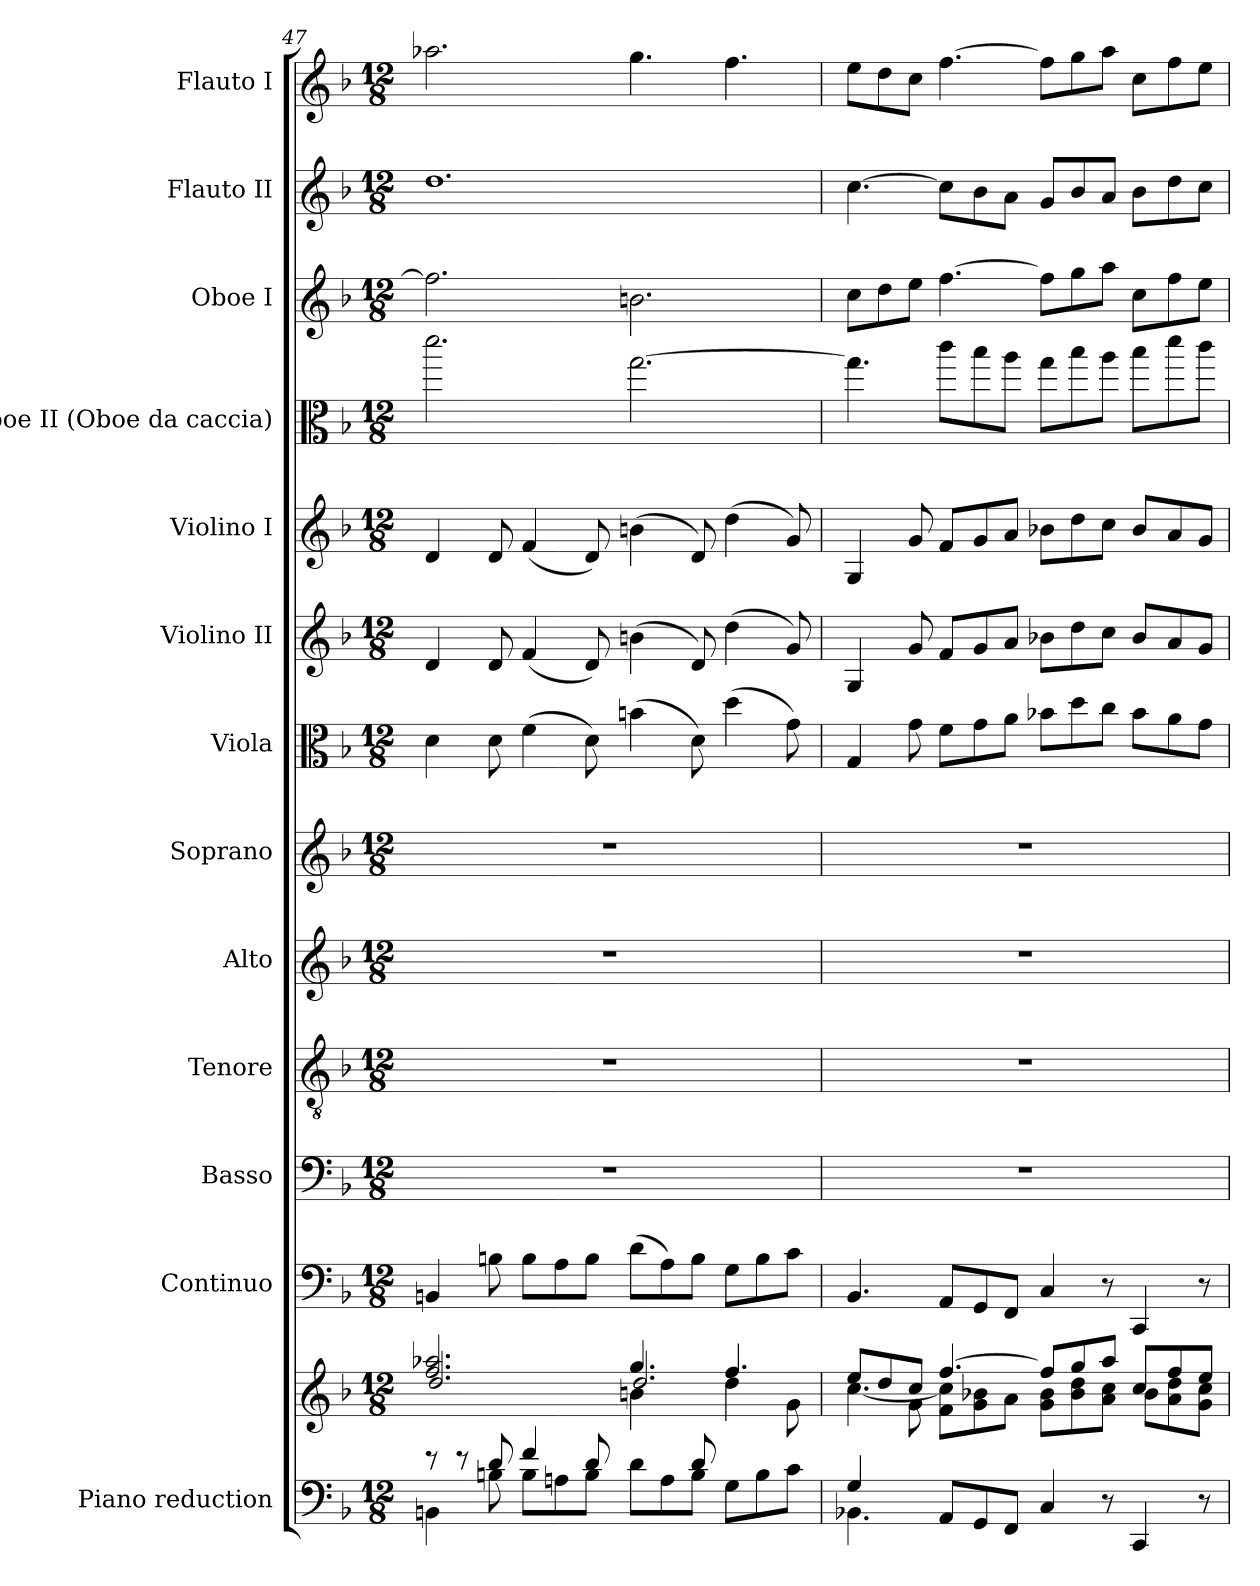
**kern	**kern	**kern	**kern	**kern	**kern	**kern	**kern	**kern	**kern	**kern	**kern	**kern	**kern
*part13	*part13	*part12	*part11	*part10	*part9	*part8	*part7	*part6	*part5	*part4	*part3	*part2	*part1
*staff14	*staff13	*staff12	*staff11	*staff10	*staff9	*staff8	*staff7	*staff6	*staff5	*staff4	*staff3	*staff2	*staff1
*I"Piano reduction	*	*I"Continuo	*I"Basso	*I"Tenore	*I"Alto	*I"Soprano	*I"Viola	*I"Violino II	*I"Violino I	*I"Oboe II (Oboe da caccia)	*I"Oboe I	*I"Flauto II	*I"Flauto I
*I'Pno	*	*	*	*	*	*	*I'Vla	*I'Vln	*I'Vln	*	*I'Ob	*I'Fl	*I'Fl
!!LO:PB:g=z
*clefF4	*clefG2	*clefF4	*clefF4	*clefGv2	*clefG2	*clefG2	*clefC3	*clefG2	*clefG2	*clefC3	*clefG2	*clefG2	*clefG2
*	*	*	*	*	*	*	*	*	*	*ITrd12c21	*	*	*
*k[b-]	*k[b-]	*k[b-]	*k[b-]	*k[b-]	*k[b-]	*k[b-]	*k[b-]	*k[b-]	*k[b-]	*k[b-]	*k[b-]	*k[b-]	*k[b-]
*M12/8	*M12/8	*M12/8	*M12/8	*M12/8	*M12/8	*M12/8	*M12/8	*M12/8	*M12/8	*M12/8	*M12/8	*M12/8	*M12/8
=47	=47	=47	=47	=47	=47	=47	=47	=47	=47	=47	=47	=47	=47
*^	*^	*	*	*	*	*	*	*	*	*	*	*	*
*	*	*	*^	*	*	*	*	*	*	*	*	*	*	*	*
8r	4BBn\	2.ff/ 2.aa-X/	2.dd/	2.ryy	4BBn/	1.r	1.r	1.r	1.r	4d\	4d/	4d/	2.dd\	2.ff\]	1.dd	2.aa-X\
8r	.	.	.	.	.	.	.	.	.	.	.	.	.	.	.	.
8d/	8Bn\	.	.	.	8Bn\	.	.	.	.	8d\	8d/	8d/	.	.	.	.
4f/	8B\L	.	.	.	8B\L	.	.	.	.	(>4f\	(<4f/	(<4f/	.	.	.	.
.	8An\	.	.	.	8A\	.	.	.	.	.	.	.	.	.	.	.
8d/	8B\J	.	.	.	8B\J	.	.	.	.	8d\)	8d/)	8d/)	.	.	.	.
4ryy	8d\L	4.gg/	2.dd/	4bn\	(>8d\L	.	.	.	.	(>4bn\	(>4bn\	(>4bn\	[2.g\	2.bn\	.	4.gg\
.	8A\	.	.	.	8A\)	.	.	.	.	.	.	.	.	.	.	.
8d/	8B\J	.	.	8ryy	8B\J	.	.	.	.	8d\)	8d/)	8d/)	.	.	.	.
4.ryy	8G\L	4.ff/	.	4dd\	8G\L	.	.	.	.	(>4dd\	(>4dd\	(>4dd\	.	.	.	4.ff\
.	8B\	.	.	.	8B\	.	.	.	.	.	.	.	.	.	.	.
.	8c\J	.	.	8g\	8c\J	.	.	.	.	8g\)	8g/)	8g/)	.	.	.	.
=48	=48	=48	=48	=48	=48	=48	=48	=48	=48	=48	=48	=48	=48	=48	=48	=48
4G/	4.BB-X\	8ee/L	[4.cc\	4ryy	4.BB-/	1.r	1.r	1.r	1.r	4G/	4G/	4G/	4.g\]	8cc\L	[4.cc\	8ee\L
.	.	8dd/	.	.	.	.	.	.	.	.	.	.	.	8dd\	.	8dd\
8ryy	.	8cc/J	.	8g\	.	.	.	.	.	8g\	8g/	8g/	.	8ee\J	.	8cc\J
8AA/L	4.ryy	[4.ff/	8f\ 8cc\]L	1ryy	8AA/L	.	.	.	.	8f\L	8f/L	8f/L	8cc\L	[4.ff\	8cc\L]	[4.ff\
8GG/	.	.	8g\ 8b-X\	.	8GG/	.	.	.	.	8g\	8g/	8g/	8b-\	.	8b-\	.
8FF/J	.	.	8a\J	.	8FF/J	.	.	.	.	8a\J	8a/J	8a/J	8a\J	.	8a\J	.
4C/	4ryy	8ff/L]	8g\ 8b-\L	.	4C/	.	.	.	.	8b-X\L	8b-X\L	8b-X\L	8g\L	8ff\L]	8g/L	8ff\L]
.	.	8gg/	8b-\ 8dd\	.	.	.	.	.	.	8dd\	8dd\	8dd\	8b-\	8gg\	8b-/	8gg\
8r	8ryy	8aa/J	8a\ 8cc\J	.	8r	.	.	.	.	8cc\J	8cc\J	8cc\J	8a\J	8aa\J	8a/J	8aa\J
4CC/	4ryy	8cc/L	8b-\L	.	4CC/	.	.	.	.	8b-\L	8b-/L	8b-/L	8b-\L	8cc\L	8b-\L	8cc\L
.	.	8ff/	8a\ 8dd\	.	.	.	.	.	.	8a\	8a/	8a/	8dd\	8ff\	8dd\	8ff\
8r	8ryy	8ee/J	8g\ 8cc\J	8ryy	8r	.	.	.	.	8g\J	8g/J	8g/J	8cc\J	8ee\J	8cc\J	8ee\J
*v	*v	*	*	*	*	*	*	*	*	*	*	*	*	*	*	*
*	*v	*v	*v	*	*	*	*	*	*	*	*	*	*	*	*
=	=	=	=	=	=	=	=	=	=	=	=	=	=
*-	*-	*-	*-	*-	*-	*-	*-	*-	*-	*-	*-	*-	*-
